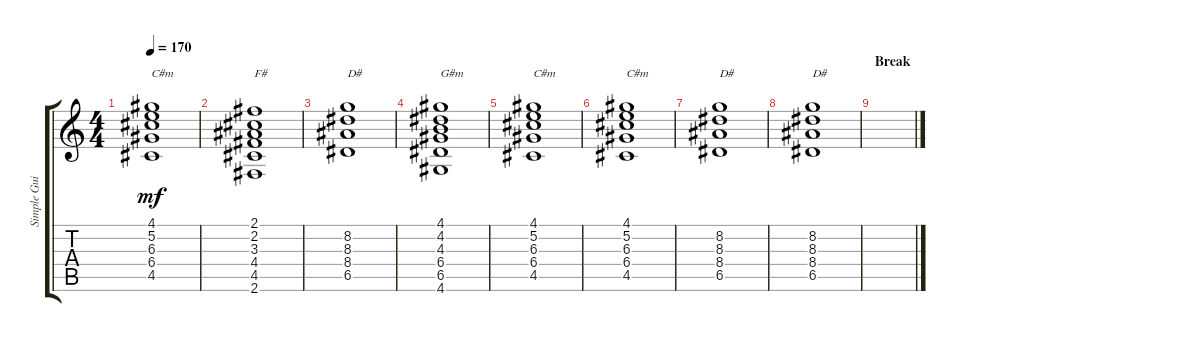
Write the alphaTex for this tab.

\track ("Simple Guitar (Chords)" "Simple Gui") {instrument electricguitarclean}
\staff {score tabs}
\tuning (E4 B3 G3 D3 A2 E2) {hide}
\ts (4 4)
\tempo 170
\clef g2
\ks c
(4.1 5.2 6.3 6.4 4.5).1{txt "C#m" dy mf} |
(2.1 2.2 3.3 4.4 4.5 2.6).1{txt "F#"} |
(8.2 8.3 8.4 6.5).1{txt "D#"} |
(4.1 4.2 4.3 6.4 6.5 4.6).1{txt "G#m"} |
(4.1 5.2 6.3 6.4 4.5).1{txt "C#m"} |
(4.1 5.2 6.3 6.4 4.5).1{txt "C#m"} |
(8.2 8.3 8.4 6.5).1{txt "D#"} |
(8.2 8.3 8.4 6.5).1{txt "D#"} |
\section ("" "Break")
